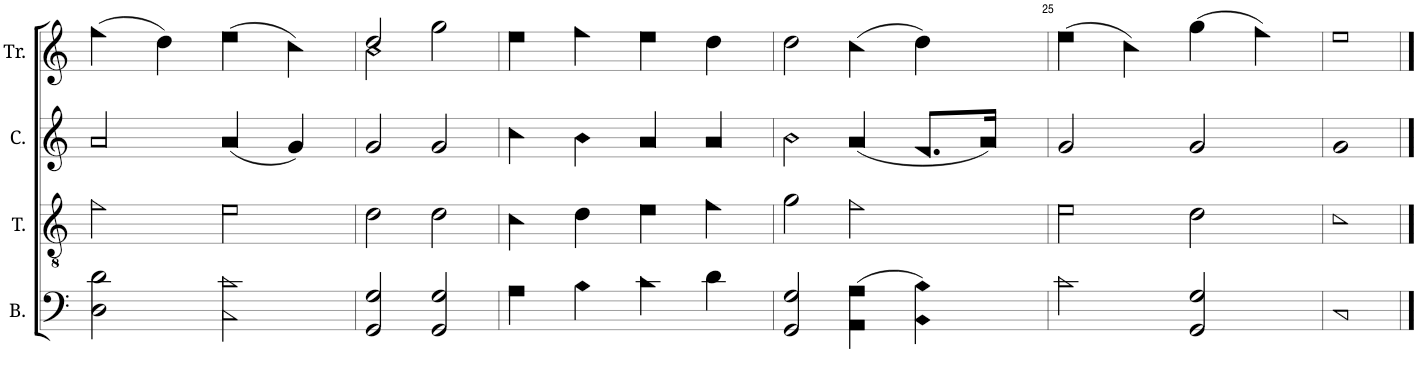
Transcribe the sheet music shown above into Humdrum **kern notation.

**kern	**kern	**kern	**kern
*part4	*part3	*part2	*part1
*staff4	*staff3	*staff2	*staff1
*I"B.	*I"T.	*I"C.	*I"Tr.
*I'B.	*I'T.	*I'C.	*I'Tr.
!!LO:PB:g=z
*clefF4	*clefGv2	*clefG2	*clefG2
*k[]	*k[]	*k[]	*k[]
*M2/2	*M2/2	*M2/2	*M2/2
*met(c|)	*met(c|)	*met(c|)	*met(c|)
=21	=21	=21	=21
2D!\ 2d!\	2f!\	2a!/	(4ff!\
.	.	.	4dd!\)
2C!\ 2c!\	2e!\	(4a!/	(4ee!\
.	.	4g!/)	4cc!\)
=22	=22	=22	=22
*	*	*	*^
2GG!/ 2G!/	2d!\	2g!/	2dd!/	2b!\
2GG!/ 2G!/	2d!\	2g!/	2gg!\	2ryy
*	*	*	*v	*v
=23	=23	=23	=23
4A!\	4c!\	4cc!\	4ee!\
4B!\	4d!\	4b!\	4ff!\
4c!\	4e!\	4a!/	4ee!\
4d!\	4f!\	4a!/	4dd!\
=24	=24	=24	=24
2GG!/ 2G!/	2g!\	2b!\	2dd!\
(4AA!\ 4A!\	2f!\	(4a!/	(4cc!\
4BB!\ 4B!\)	.	8.f!/L	4dd!\)
.	.	16a!/Jk)	.
=25	=25	=25	=25
2c!\	2e!\	2g!/	(4ee!\
.	.	.	4cc!\)
2GG!/ 2G!/	2d!\	2g!/	(4gg!\
.	.	.	4ff!\)
=26	=26	=26	=26
1C!	1c!	1g!	1ee!
==	==	==	==
*-	*-	*-	*-
